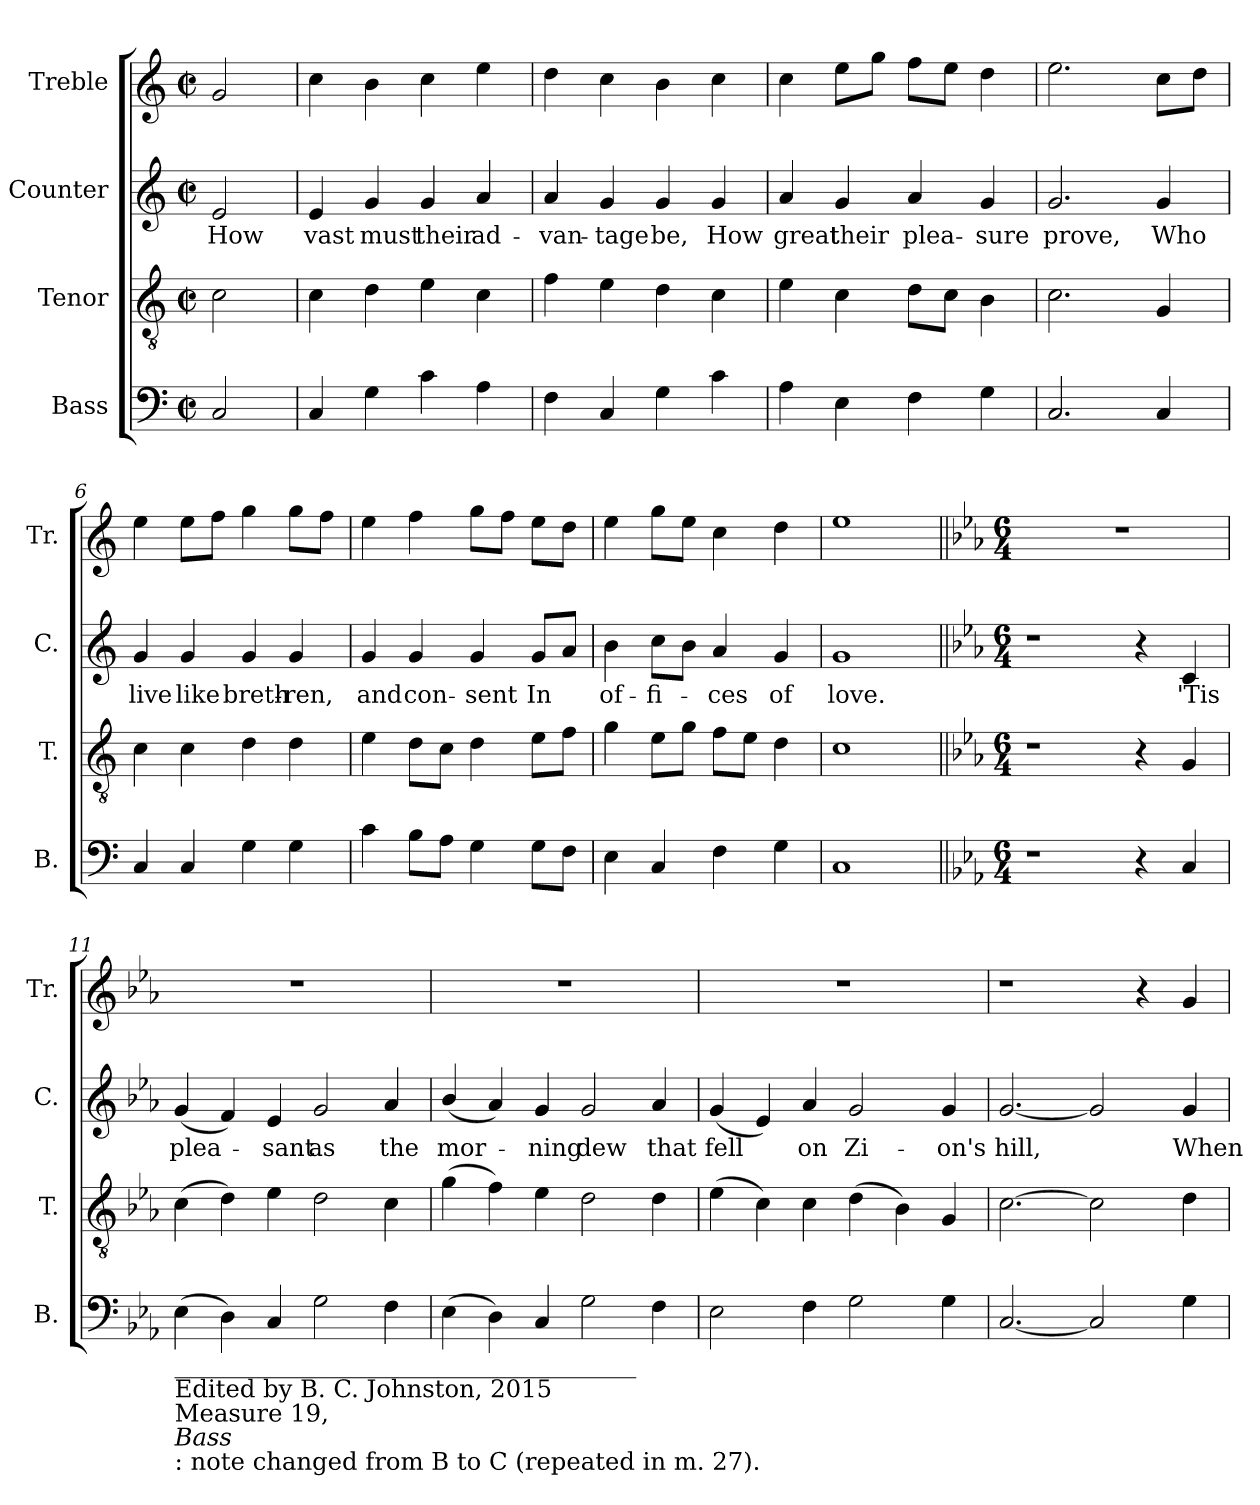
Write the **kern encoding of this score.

**kern	**kern	**kern	**text	**kern
*part4	*part3	*part2	*part2	*part1
*staff4	*staff3	*staff2	*staff2	*staff1
*I"Bass	*I"Tenor	*I"Counter	*	*I"Treble
*I'B.	*I'T.	*I'C.	*	*I'Tr.
*clefF4	*clefGv2	*clefG2	*	*clefG2
*k[]	*k[]	*k[]	*	*k[]
*M2/2	*M2/2	*M2/2	*	*M2/2
*met(c|)	*met(c|)	*met(c|)	*	*met(c|)
=1	=1	=1	=1	=1
2C/	2c\	2e/	How	2g/
=2	=2	=2	=2	=2
4C/	4c\	4e/	vast	4cc\
4G\	4d\	4g/	must	4b\
4c\	4e\	4g/	their	4cc\
4A\	4c\	4a/	ad-	4ee\
=3	=3	=3	=3	=3
4F\	4f\	4a/	-van-	4dd\
4C/	4e\	4g/	-tage	4cc\
4G\	4d\	4g/	be,	4b\
4c\	4c\	4g/	How	4cc\
=4	=4	=4	=4	=4
4A\	4e\	4a/	great	4cc\
4E\	4c\	4g/	their	8ee\L
.	.	.	.	8gg\J
4F\	8d\L	4a/	plea-	8ff\L
.	8c\J	.	.	8ee\J
4G\	4B\	4g/	-sure	4dd\
=5	=5	=5	=5	=5
2.C/	2.c\	2.g/	prove,	2.ee\
4C/	4G/	4g/	Who	8cc\L
.	.	.	.	8dd\J
!!LO:LB:g=z
=6	=6	=6	=6	=6
4C/	4c\	4g/	live	4ee\
4C/	4c\	4g/	like	8ee\L
.	.	.	.	8ff\J
4G\	4d\	4g/	breth-	4gg\
4G\	4d\	4g/	-ren,	8gg\L
.	.	.	.	8ff\J
=7	=7	=7	=7	=7
4c\	4e\	4g/	and	4ee\
8B\L	8d\L	4g/	con-	4ff\
8A\J	8c\J	.	.	.
4G\	4d\	4g/	-sent	8gg\L
.	.	.	.	8ff\J
8G\L	8e\L	8g/L	In	8ee\L
8F\J	8f\J	8a/J	.	8dd\J
=8	=8	=8	=8	=8
4E\	4g\	4b\	of-	4ee\
4C/	8e\L	8cc\L	-fi-	8gg\L
.	8g\J	8b\J	.	8ee\J
4F\	8f\L	4a/	-ces	4cc\
.	8e\J	.	.	.
4G\	4d\	4g/	of	4dd\
=9	=9	=9	=9	=9
1C	1c	1g	love.	1ee
=10||	=10||	=10||	=10||	=10||
*k[b-e-a-]	*k[b-e-a-]	*k[b-e-a-]	*	*k[b-e-a-]
*M6/4	*M6/4	*M6/4	*	*M6/4
1r	1r	1r	.	1.r
4r	4r	4r	.	.
4C/	4G/	4c/	'Tis	.
!!LO:LB:g=z
=11	=11	=11	=11	=11
!LO:TX:b:t=______________________________________	!	!	!	!
!LO:TX:b:t=Edited by B. C. Johnston, 2015	!	!	!	!
!LO:TX:b:t=Measure 19,	!	!	!	!
!LO:TX:b:i:t=Bass	!	!	!	!
!LO:TX:b:t=&colon; note changed from B to C (repeated in m. 27).	!	!	!	!
(4E-\	(4c\	(4g/	plea-	1.r
4D\)	4d\)	4f/)	.	.
4C/	4e-\	4e-/	-sant	.
2G\	2d\	2g/	as	.
4F\	4c\	4a-/	the	.
=12	=12	=12	=12	=12
(4E-\	(4g\	(4b-/	mor-	1.r
4D\)	4f\)	4a-/)	.	.
4C/	4e-\	4g/	-ning	.
2G\	2d\	2g/	dew	.
4F\	4d\	4a-/	that	.
=13	=13	=13	=13	=13
2E-\	(4e-\	(4g/	fell	1.r
.	4c\)	4e-/)	.	.
4F\	4c\	4a-/	on	.
2G\	(4d\	2g/	Zi-	.
.	4B-\)	.	.	.
4G\	4G/	4g/	-on's	.
=14	=14	=14	=14	=14
[2.C/	[2.c\	[2.g/	hill,	1r
2C/]	2c\]	2g/]	.	.
.	.	.	.	4r
4G\	4d\	4g/	When	4g/
=	=	=	=	=
*-	*-	*-	*-	*-
